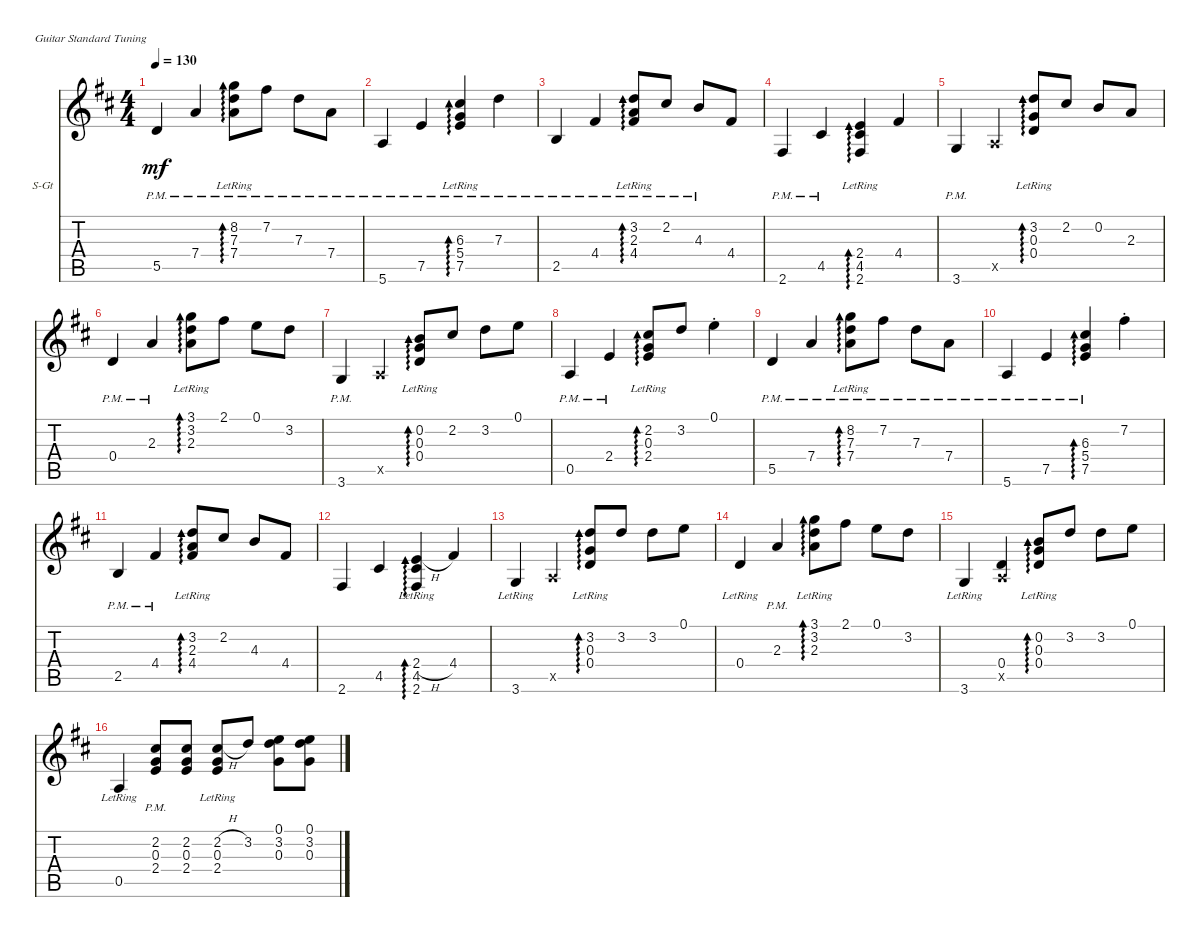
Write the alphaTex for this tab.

\defaultSystemsLayout 4
\bracketExtendMode nobrackets
\firstSystemTrackNameOrientation horizontal
\otherSystemsTrackNameOrientation horizontal
\track ("Steel Guitar" "S-Gt") {instrument acousticguitarsteel}
\staff {score tabs}
\tuning (E4 B3 G3 D3 A2 E2)
\ts (4 4)
\tempo 130
\clef g2
\ks d
5.5{pm}.4{dy mf} 7.4{pm}.4 (8.2{pm} 7.3{lr} 7.4{lr}).8{ad 0} 7.2{pm}.8 7.3{pm}.8 7.4{pm}.8 |
5.6{pm}.4 7.5{pm}.4 (6.3{pm} 5.4{lr} 7.5{lr}).4{ad 0} 7.3{pm}.4 |
2.5{pm}.4 4.4{pm}.4 (3.2{pm} 2.3{lr} 4.4{lr}).8{ad 0} 2.2{pm}.8 4.3{pm}.8 4.4.8 |
2.6{pm}.4 4.5{pm}.4 (2.4 4.5{lr} 2.6{lr}).4{ad 0} 4.4.4 |
3.6{pm}.4 0.5{x}.4 (3.2 0.3{lr} 0.4{lr}).8{ad 0} 2.2.8 0.2.8 2.3.8 |
0.4{pm}.4 2.3{pm}.4 (3.1 3.2{lr} 2.3{lr}).8{ad 0} 2.1.8 0.1.8 3.2.8 |
3.6{pm}.4 0.5{x}.4 (0.2 0.3{lr} 0.4{lr}).8{ad 0} 2.2.8 3.2.8 0.1.8 |
0.5{pm}.4 2.4{pm}.4 (2.2 0.3{lr} 2.4{lr}).8{ad 0} 3.2.8 0.1{st}.4 |
5.5{pm}.4 7.4{pm}.4 (8.2{pm} 7.3{lr} 7.4{lr}).8{ad 0} 7.2{pm}.8 7.3{pm}.8 7.4{pm}.8 |
5.6{pm}.4 7.5{pm}.4 (6.3 5.4{pm} 7.5{pm}).4{ad 0} 7.2{st}.4 |
2.5{pm}.4 4.4{pm}.4 (3.2 2.3{lr} 4.4{lr}).8{ad 0} 2.2.8 4.3.8 4.4.8 |
2.6.4 4.5.4 (2.4{h lr} 4.5{lr} 2.6{lr}).4{ad 0} 4.4.4 |
3.6{lr}.4 0.5{x}.4 (3.2 0.3{lr} 0.4{lr}).8{ad 0} 3.2.8 3.2.8 0.1.8 |
0.4{lr}.4 2.3{pm}.4 (3.1 3.2{lr} 2.3{lr}).8{ad 0} 2.1.8 0.1.8 3.2.8 |
3.6{lr}.4 (0.4 0.5{x}).4 (0.2 0.3{lr} 0.4{lr}).8{ad 0} 3.2.8 3.2.8 0.1.8 |
0.5{lr}.4 (2.2 0.3 2.4{pm}).8 (2.2 0.3 2.4).8 (2.2{h} 0.3{lr} 2.4{lr}).8 3.2.8 (0.1 3.2 0.3).8 (3.2 0.1 0.3).8
